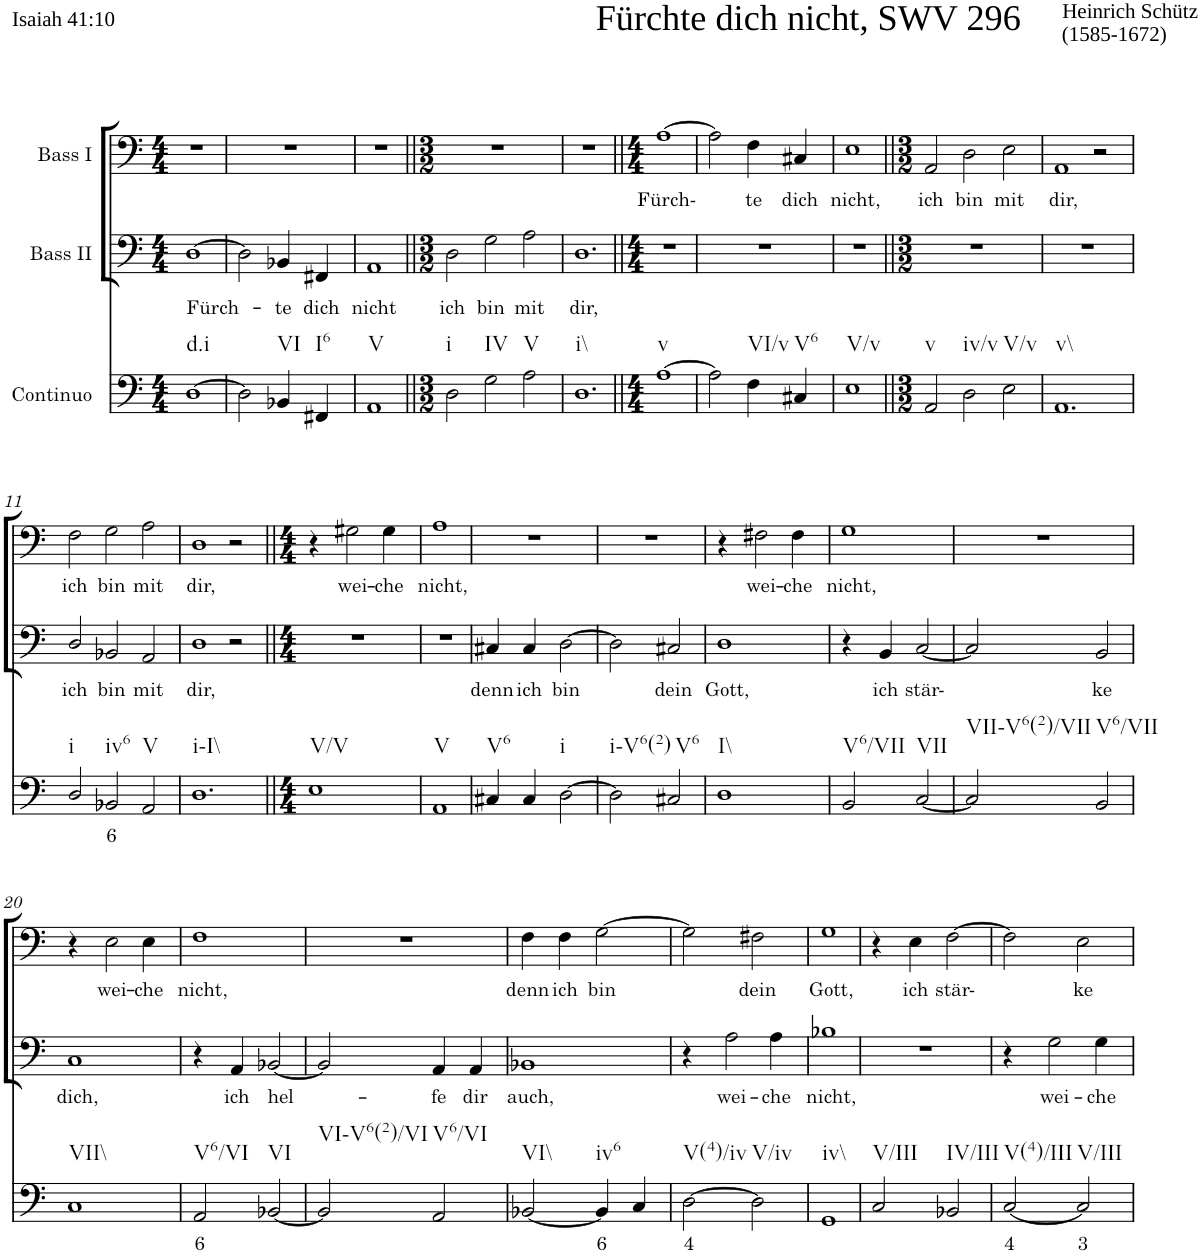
**kern	**text	**kern	**text	**kern	**text
*part3	*part3	*part2	*part2	*part1	*part1
*staff3	*staff3	*staff2	*staff2	*staff1	*staff1
*I"Continuo	*	*I"Bass II	*	*I"Bass I	*
*clefF4	*	*clefF4	*	*clefF4	*
*k[]	*	*k[]	*	*k[]	*
*M4/4	*	*M4/4	*	*M4/4	*
=1	=1	=1	=1	=1	=1
!	!	!	!	!LO:TX:a:t=Isaiah 41&colon;10	!
!	!	!	!	!LO:TX:a:t=Fürchte dich nicht, SWV 296	!
!	!	!	!	!LO:TX:a:t=Heinrich Schütz	!
!	!	!	!	!LO:TX:a:t=(1585-1672)	!
!LO:TX:b:t=d.i	!	!	!	!	!
!	!	!	!LO:LY:b	!	!
[1D	.	[1D	Fürch-	1r	.
=2	=2	=2	=2	=2	=2
2D\]	.	2D\]	.	1r	.
!LO:TX:b:t=VI	!	!	!	!	!
!	!	!	!LO:LY:b	!	!
4BB-X/	.	4BB-X/	te	.	.
!LO:TX:b:t=I6	!	!	!	!	!
!	!	!	!LO:LY:b	!	!
4FF#X/	.	4FF#X/	dich	.	.
=3	=3	=3	=3	=3	=3
!LO:TX:b:t=V	!	!	!	!	!
!	!	!	!LO:LY:b	!	!
1AA	.	1AA	nicht	1r	.
=4||	=4||	=4||	=4||	=4||	=4||
*M3/2	*	*M3/2	*	*M3/2	*
!LO:TX:b:t=i	!	!	!	!	!
!	!	!	!LO:LY:b	!	!
2D\	.	2D\	ich	1.r	.
!LO:TX:b:t=IV	!	!	!	!	!
!	!	!	!LO:LY:b	!	!
2G\	.	2G\	bin	.	.
!LO:TX:b:t=V	!	!	!	!	!
!	!	!	!LO:LY:b	!	!
2A\	.	2A\	mit	.	.
=5	=5	=5	=5	=5	=5
!LO:TX:b:t=i\\	!	!	!	!	!
!	!	!	!LO:LY:b	!	!
1.D	.	1.D	dir,	1.r	.
=6||	=6||	=6||	=6||	=6||	=6||
*M4/4	*	*M4/4	*	*M4/4	*
!LO:TX:b:t=v	!	!	!	!	!
!	!	!	!	!	!LO:LY:b
[1A	.	1r	.	[1A	Fürch-
=7	=7	=7	=7	=7	=7
2A\]	.	1r	.	2A\]	.
!LO:TX:b:t=VI/v	!	!	!	!	!
!	!	!	!	!	!LO:LY:b
4F\	.	.	.	4F\	te
!LO:TX:b:t=V6	!	!	!	!	!
!	!	!	!	!	!LO:LY:b
4C#X/	.	.	.	4C#X/	dich
=8	=8	=8	=8	=8	=8
!LO:TX:b:t=V/v	!	!	!	!	!
!	!	!	!	!	!LO:LY:b
1E	.	1r	.	1E	nicht,
=9||	=9||	=9||	=9||	=9||	=9||
*M3/2	*	*M3/2	*	*M3/2	*
!LO:TX:b:t=v	!	!	!	!	!
!	!	!	!	!	!LO:LY:b
2AA/	.	1.r	.	2AA/	ich
!LO:TX:b:t=iv/v	!	!	!	!	!
!	!	!	!	!	!LO:LY:b
2D\	.	.	.	2D\	bin
!LO:TX:b:t=V/v	!	!	!	!	!
!	!	!	!	!	!LO:LY:b
2E\	.	.	.	2E\	mit
=10	=10	=10	=10	=10	=10
!LO:TX:b:t=v\\	!	!	!	!	!
!	!	!	!	!	!LO:LY:b
1.AA	.	1.r	.	1AA	dir,
.	.	.	.	2r	.
!!LO:LB:g=z
=11	=11	=11	=11	=11	=11
!LO:TX:b:t=i	!	!	!	!	!
!	!	!	!LO:LY:b	!	!LO:LY:b
2D/	.	2D/	ich	2F\	ich
!LO:TX:b:t=iv6	!	!	!	!	!
!	!LO:LY:b	!	!LO:LY:b	!	!LO:LY:b
2BB-X/	6	2BB-X/	bin	2G\	bin
!LO:TX:b:t=V	!	!	!	!	!
!	!	!	!LO:LY:b	!	!LO:LY:b
2AA/	.	2AA/	mit	2A\	mit
=12	=12	=12	=12	=12	=12
!LO:TX:b:t=i\\-I\\	!	!	!	!	!
!	!	!	!LO:LY:b	!	!LO:LY:b
1.D	.	1D	dir,	1D	dir,
.	.	2r	.	2r	.
=13||	=13||	=13||	=13||	=13||	=13||
*M4/4	*	*M4/4	*	*M4/4	*
!LO:TX:b:t=V/V	!	!	!	!	!
1E	.	1r	.	4r	.
!	!	!	!	!	!LO:LY:b
.	.	.	.	2G#X\	wei-
!	!	!	!	!	!LO:LY:b
.	.	.	.	4G#\	che
=14	=14	=14	=14	=14	=14
!LO:TX:b:t=V	!	!	!	!	!
!	!	!	!	!	!LO:LY:b
1AA	.	1r	.	1A	nicht,
=15	=15	=15	=15	=15	=15
!LO:TX:b:t=V6	!	!	!	!	!
!	!	!	!LO:LY:b	!	!
4C#X/	.	4C#X/	denn	1r	.
!	!	!	!LO:LY:b	!	!
4C#/	.	4C#/	ich	.	.
!LO:TX:b:t=i	!	!	!	!	!
!	!	!	!LO:LY:b	!	!
[2D\	.	[2D\	bin	.	.
=16	=16	=16	=16	=16	=16
!LO:TX:b:t=i-V6(2)	!	!	!	!	!
2D\]	.	2D\]	.	1r	.
!LO:TX:b:t=V6	!	!	!	!	!
!	!	!	!LO:LY:b	!	!
2C#X/	.	2C#X/	dein	.	.
=17	=17	=17	=17	=17	=17
!LO:TX:b:t=I\\	!	!	!	!	!
!	!	!	!LO:LY:b	!	!
1D	.	1D	Gott,	4r	.
!	!	!	!	!	!LO:LY:b
.	.	.	.	2F#X\	wei-
!	!	!	!	!	!LO:LY:b
.	.	.	.	4F#\	che
=18	=18	=18	=18	=18	=18
!LO:TX:b:t=V6/VII	!	!	!	!	!
!	!	!	!	!	!LO:LY:b
2BB/	.	4r	.	1G	nicht,
!	!	!	!LO:LY:b	!	!
.	.	4BB/	ich	.	.
!LO:TX:b:t=VII	!	!	!	!	!
!	!	!	!LO:LY:b	!	!
[2C/	.	[2C/	stär-	.	.
=19	=19	=19	=19	=19	=19
!LO:TX:b:t=VII-V6(2)/VII	!	!	!	!	!
2C/]	.	2C/]	.	1r	.
!LO:TX:b:t=V6/VII	!	!	!	!	!
!	!	!	!LO:LY:b	!	!
2BB/	.	2BB/	ke	.	.
!!LO:LB:g=z
=20	=20	=20	=20	=20	=20
!LO:TX:b:t=VII\\	!	!	!	!	!
!	!	!	!LO:LY:b	!	!
1C	.	1C	dich,	4r	.
!	!	!	!	!	!LO:LY:b
.	.	.	.	2E\	wei-
!	!	!	!	!	!LO:LY:b
.	.	.	.	4E\	che
=21	=21	=21	=21	=21	=21
!LO:TX:b:t=V6/VI	!	!	!	!	!
!	!LO:LY:b	!	!	!	!LO:LY:b
2AA/	6	4r	.	1F	nicht,
!	!	!	!LO:LY:b	!	!
.	.	4AA/	ich	.	.
!LO:TX:b:t=VI	!	!	!	!	!
!	!	!	!LO:LY:b	!	!
[2BB-X/	.	[2BB-X/	hel-	.	.
=22	=22	=22	=22	=22	=22
!LO:TX:b:t=VI-V6(2)/VI	!	!	!	!	!
2BB-/]	.	2BB-/]	.	1r	.
!LO:TX:b:t=V6/VI	!	!	!	!	!
!	!	!	!LO:LY:b	!	!
2AA/	.	4AA/	fe	.	.
!	!	!	!LO:LY:b	!	!
.	.	4AA/	dir	.	.
=23	=23	=23	=23	=23	=23
!LO:TX:b:t=VI\\	!	!	!	!	!
!	!	!	!LO:LY:b	!	!LO:LY:b
[2BB-X/	.	1BB-X	auch,	4F\	denn
!	!	!	!	!	!LO:LY:b
.	.	.	.	4F\	ich
!LO:TX:b:t=iv6	!	!	!	!	!
!	!LO:LY:b	!	!	!	!LO:LY:b
4BB-/]	6	.	.	[2G\	bin
4C/	.	.	.	.	.
=24	=24	=24	=24	=24	=24
!LO:TX:b:t=V(4)/iv	!	!	!	!	!
!	!LO:LY:b	!	!	!	!
[2D\	4	4r	.	2G\]	.
!	!	!	!LO:LY:b	!	!
.	.	2A\	wei-	.	.
!LO:TX:b:t=V/iv	!	!	!	!	!
!	!	!	!	!	!LO:LY:b
2D\]	.	.	.	2F#X\	dein
!	!	!	!LO:LY:b	!	!
.	.	4A\	che	.	.
=25	=25	=25	=25	=25	=25
!LO:TX:b:t=iv\\	!	!	!	!	!
!	!	!	!LO:LY:b	!	!LO:LY:b
1GG	.	1B-X	nicht,	1G	Gott,
=26	=26	=26	=26	=26	=26
!LO:TX:b:t=V/III	!	!	!	!	!
2C/	.	1r	.	4r	.
!	!	!	!	!	!LO:LY:b
.	.	.	.	4E\	ich
!LO:TX:b:t=IV/III	!	!	!	!	!
!	!	!	!	!	!LO:LY:b
2BB-X/	.	.	.	[2F\	stär-
=27	=27	=27	=27	=27	=27
!LO:TX:b:t=V(4)/III	!	!	!	!	!
!	!LO:LY:b	!	!	!	!
[2C/	4	4r	.	2F\]	.
!	!	!	!LO:LY:b	!	!
.	.	2G\	wei-	.	.
!LO:TX:b:t=V/III	!	!	!	!	!
!	!LO:LY:b	!	!	!	!LO:LY:b
2C/]	3	.	.	2E\	ke
!	!	!	!LO:LY:b	!	!
.	.	4G\	che	.	.
=	=	=	=	=	=
*-	*-	*-	*-	*-	*-
